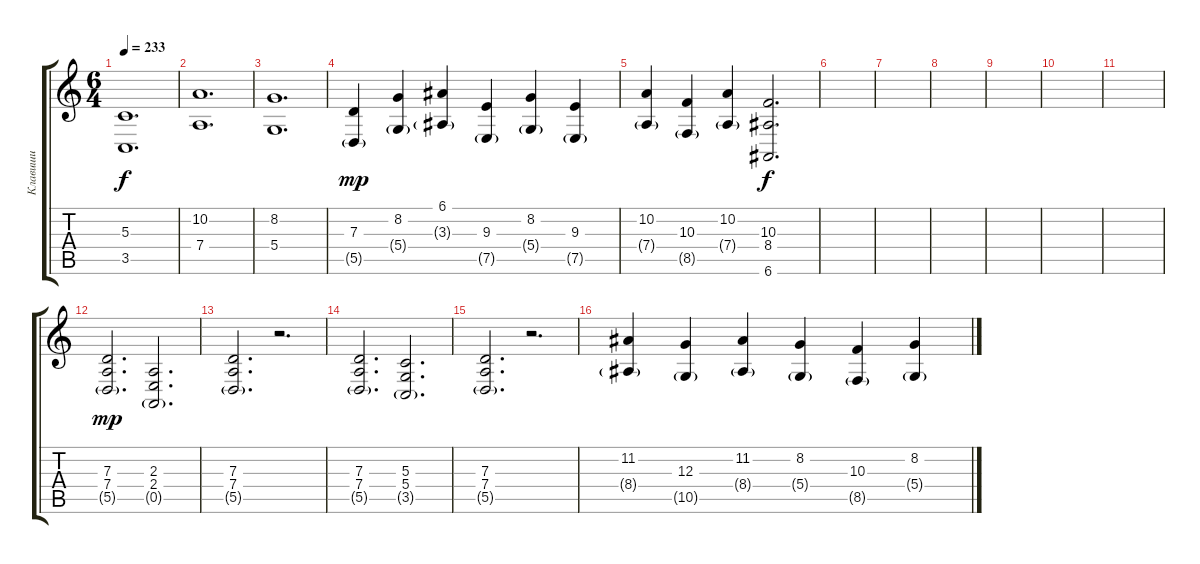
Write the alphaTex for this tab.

\track ("Клавиши" "Клавиши") {instrument synthstrings2}
\staff {score tabs}
\tuning (E4 B3 G3 D3 A2 E2) {hide}
\ts (6 4)
\tempo 233
\clef g2
\ks c
(5.3 3.5).1{d dy f} |
(10.2 7.4).1{d} |
(8.2 5.4).1{d} |
(7.3 5.5{g}).4{dy mp instrument stringensemble1} (8.2 5.4{g}).4 (6.1 3.3{g}).4 (9.3 7.5{g}).4 (8.2 5.4{g}).4 (9.3 7.5{g}).4 |
(10.2 7.4{g}).4 (10.3 8.5{g}).4 (10.2 7.4{g}).4 (10.3 8.4 6.6).2{d dy f} |
|
|
|
|
|
|
(7.3 7.4 5.5{g}).2{d dy mp} (2.3 2.4 0.5{g}).2{d} |
(7.3 7.4 5.5{g}).2{d} r.2{d} |
(7.3 7.4 5.5{g}).2{d} (5.3 5.4 3.5{g}).2{d} |
(7.3 7.4 5.5{g}).2{d} r.2{d} |
(11.2 8.4{g}).4 (12.3 10.5{g}).4 (11.2 8.4{g}).4 (8.2 5.4{g}).4 (10.3 8.5{g}).4 (8.2 5.4{g}).4
